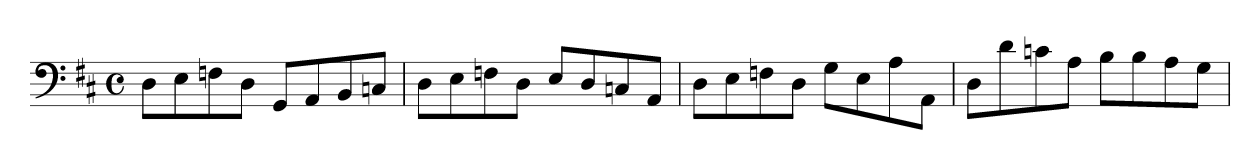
**kern
*part1
*staff1
*clefF4
*k[f#c#]
*M4/4
*met(c)
=1
8DL
8E
8Fn
8DJ
8GGL
8AA
8BB
8CnJ
=2
8DL
8E
8Fn
8DJ
8EL
8D
8Cn
8AAJ
=3
8DL
8E
8Fn
8DJ
8GL
8E
8A
8AAJ
=4
8DL
8d
8cn
8AJ
8BL
8B
8A
8GJ
=
*-
